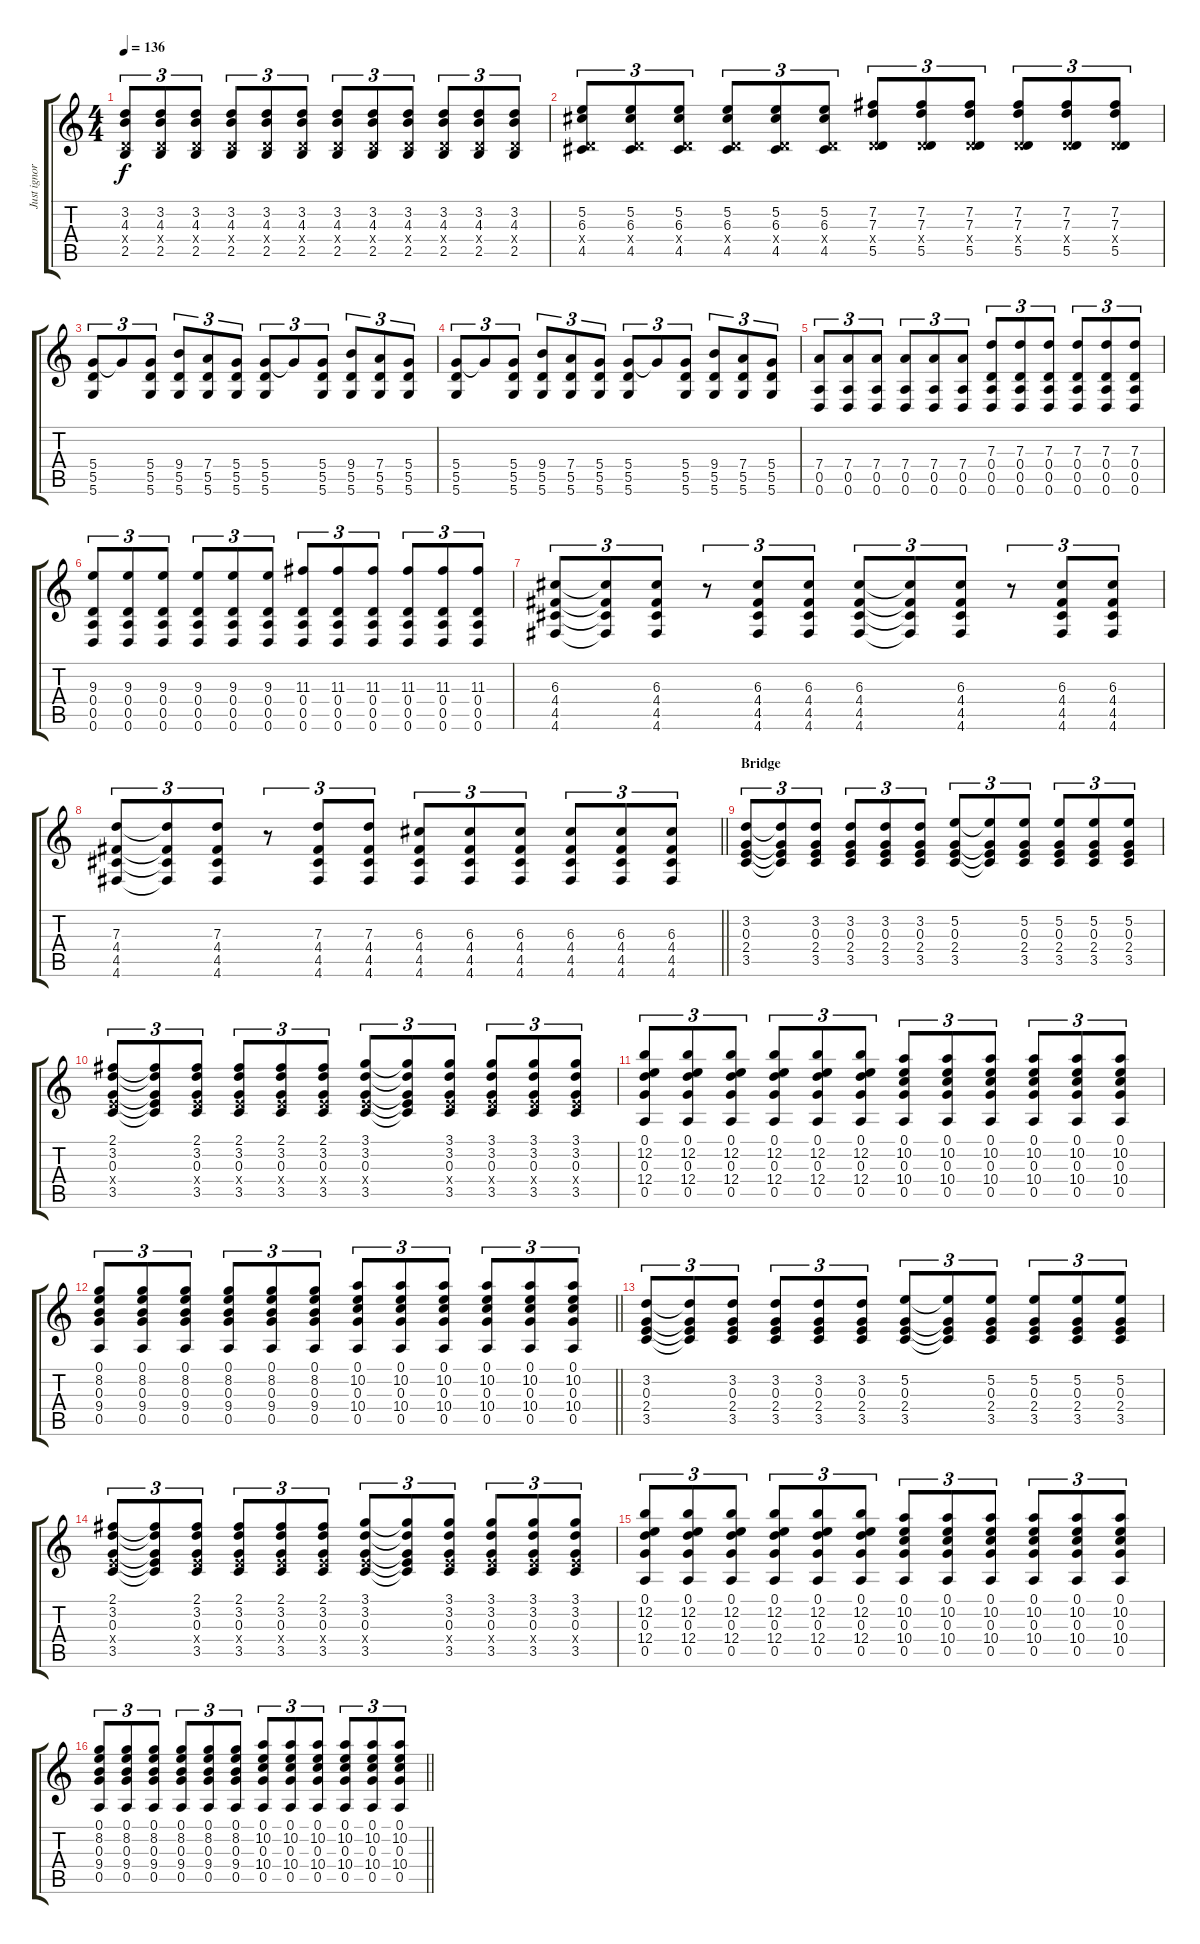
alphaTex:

\track ("Just ignore this Track" "Just ignor") {instrument electricguitarclean}
\staff {score tabs}
\tuning (E4 B3 G3 D3 A2 D2) {hide}
\ts (4 4)
\tempo 136
\clef g2
\ks c
(3.2 4.3 0.4{x} 2.5).8{tu (3 2) dy f} (3.2 4.3 0.4{x} 2.5).8{tu (3 2)} (3.2 4.3 0.4{x} 2.5).8{tu (3 2)} (3.2 4.3 0.4{x} 2.5).8{tu (3 2)} (3.2 4.3 0.4{x} 2.5).8{tu (3 2)} (3.2 4.3 0.4{x} 2.5).8{tu (3 2)} (3.2 4.3 0.4{x} 2.5).8{tu (3 2)} (3.2 4.3 0.4{x} 2.5).8{tu (3 2)} (3.2 4.3 0.4{x} 2.5).8{tu (3 2)} (3.2 4.3 0.4{x} 2.5).8{tu (3 2)} (3.2 4.3 0.4{x} 2.5).8{tu (3 2)} (3.2 4.3 0.4{x} 2.5).8{tu (3 2)} |
(5.2 6.3 0.4{x} 4.5).8{tu (3 2)} (5.2 6.3 0.4{x} 4.5).8{tu (3 2)} (5.2 6.3 0.4{x} 4.5).8{tu (3 2)} (5.2 6.3 0.4{x} 4.5).8{tu (3 2)} (5.2 6.3 0.4{x} 4.5).8{tu (3 2)} (5.2 6.3 0.4{x} 4.5).8{tu (3 2)} (7.2 7.3 0.4{x} 5.5).8{tu (3 2)} (7.2 7.3 0.4{x} 5.5).8{tu (3 2)} (7.2 7.3 0.4{x} 5.5).8{tu (3 2)} (7.2 7.3 0.4{x} 5.5).8{tu (3 2)} (7.2 7.3 0.4{x} 5.5).8{tu (3 2)} (7.2 7.3 0.4{x} 5.5).8{tu (3 2)} |
(5.4 5.5 5.6).8{tu (3 2)} 5.4{t}.8{tu (3 2)} (5.4 5.5 5.6).8{tu (3 2)} (9.4 5.5 5.6).8{tu (3 2)} (7.4 5.5 5.6).8{tu (3 2)} (5.4 5.5 5.6).8{tu (3 2)} (5.4 5.5 5.6).8{tu (3 2)} 5.4{t}.8{tu (3 2)} (5.4 5.5 5.6).8{tu (3 2)} (9.4 5.5 5.6).8{tu (3 2)} (7.4 5.5 5.6).8{tu (3 2)} (5.4 5.5 5.6).8{tu (3 2)} |
(5.4 5.5 5.6).8{tu (3 2)} 5.4{t}.8{tu (3 2)} (5.4 5.5 5.6).8{tu (3 2)} (9.4 5.5 5.6).8{tu (3 2)} (7.4 5.5 5.6).8{tu (3 2)} (5.4 5.5 5.6).8{tu (3 2)} (5.4 5.5 5.6).8{tu (3 2)} 5.4{t}.8{tu (3 2)} (5.4 5.5 5.6).8{tu (3 2)} (9.4 5.5 5.6).8{tu (3 2)} (7.4 5.5 5.6).8{tu (3 2)} (5.4 5.5 5.6).8{tu (3 2)} |
(7.4 0.5 0.6).8{tu (3 2)} (7.4 0.5 0.6).8{tu (3 2)} (7.4 0.5 0.6).8{tu (3 2)} (7.4 0.5 0.6).8{tu (3 2)} (7.4 0.5 0.6).8{tu (3 2)} (7.4 0.5 0.6).8{tu (3 2)} (7.3 0.4 0.5 0.6).8{tu (3 2)} (7.3 0.4 0.5 0.6).8{tu (3 2)} (7.3 0.4 0.5 0.6).8{tu (3 2)} (7.3 0.4 0.5 0.6).8{tu (3 2)} (7.3 0.4 0.5 0.6).8{tu (3 2)} (7.3 0.4 0.5 0.6).8{tu (3 2)} |
(9.3 0.4 0.5 0.6).8{tu (3 2)} (9.3 0.4 0.5 0.6).8{tu (3 2)} (9.3 0.4 0.5 0.6).8{tu (3 2)} (9.3 0.4 0.5 0.6).8{tu (3 2)} (9.3 0.4 0.5 0.6).8{tu (3 2)} (9.3 0.4 0.5 0.6).8{tu (3 2)} (11.3 0.4 0.5 0.6).8{tu (3 2)} (11.3 0.4 0.5 0.6).8{tu (3 2)} (11.3 0.4 0.5 0.6).8{tu (3 2)} (11.3 0.4 0.5 0.6).8{tu (3 2)} (11.3 0.4 0.5 0.6).8{tu (3 2)} (11.3 0.4 0.5 0.6).8{tu (3 2)} |
(6.3 4.4 4.5 4.6).8{tu (3 2) instrument overdrivenguitar} (6.3{t} 4.4{t} 4.5{t} 4.6{t}).8{tu (3 2)} (6.3 4.4 4.5 4.6).8{tu (3 2)} r.8{tu (3 2)} (6.3 4.4 4.5 4.6).8{tu (3 2)} (6.3 4.4 4.5 4.6).8{tu (3 2)} (6.3 4.4 4.5 4.6).8{tu (3 2)} (6.3{t} 4.4{t} 4.5{t} 4.6{t}).8{tu (3 2)} (6.3 4.4 4.5 4.6).8{tu (3 2)} r.8{tu (3 2)} (6.3 4.4 4.5 4.6).8{tu (3 2)} (6.3 4.4 4.5 4.6).8{tu (3 2)} |
\barLineRight lightlight
(7.3 4.4 4.5 4.6).8{tu (3 2)} (7.3{t} 4.4{t} 4.5{t} 4.6{t}).8{tu (3 2)} (7.3 4.4 4.5 4.6).8{tu (3 2)} r.8{tu (3 2)} (7.3 4.4 4.5 4.6).8{tu (3 2)} (7.3 4.4 4.5 4.6).8{tu (3 2)} (6.3 4.4 4.5 4.6).8{tu (3 2)} (6.3 4.4 4.5 4.6).8{tu (3 2)} (6.3 4.4 4.5 4.6).8{tu (3 2)} (6.3 4.4 4.5 4.6).8{tu (3 2)} (6.3 4.4 4.5 4.6).8{tu (3 2)} (6.3 4.4 4.5 4.6).8{tu (3 2)} |
\section ("" "Bridge")
(3.2 0.3 2.4 3.5).8{tu (3 2) instrument electricguitarclean} (3.2{t} 0.3{t} 2.4{t} 3.5{t}).8{tu (3 2)} (3.2 0.3 2.4 3.5).8{tu (3 2)} (3.2 0.3 2.4 3.5).8{tu (3 2)} (3.2 0.3 2.4 3.5).8{tu (3 2)} (3.2 0.3 2.4 3.5).8{tu (3 2)} (5.2 0.3 2.4 3.5).8{tu (3 2)} (5.2{t} 0.3{t} 2.4{t} 3.5{t}).8{tu (3 2)} (5.2 0.3 2.4 3.5).8{tu (3 2)} (5.2 0.3 2.4 3.5).8{tu (3 2)} (5.2 0.3 2.4 3.5).8{tu (3 2)} (5.2 0.3 2.4 3.5).8{tu (3 2)} |
(2.1 3.2 0.3 2.4{x} 3.5).8{tu (3 2)} (2.1{t} 3.2{t} 0.3{t} 2.4{t} 3.5{t}).8{tu (3 2)} (2.1 3.2 0.3 2.4{x} 3.5).8{tu (3 2)} (2.1 3.2 0.3 2.4{x} 3.5).8{tu (3 2)} (2.1 3.2 0.3 2.4{x} 3.5).8{tu (3 2)} (2.1 3.2 0.3 2.4{x} 3.5).8{tu (3 2)} (3.1 3.2 0.3 2.4{x} 3.5).8{tu (3 2)} (3.1{t} 3.2{t} 0.3{t} 2.4{t} 3.5{t}).8{tu (3 2)} (3.1 3.2 0.3 2.4{x} 3.5).8{tu (3 2)} (3.1 3.2 0.3 2.4{x} 3.5).8{tu (3 2)} (3.1 3.2 0.3 2.4{x} 3.5).8{tu (3 2)} (3.1 3.2 0.3 2.4{x} 3.5).8{tu (3 2)} |
(0.1 12.2 0.3 12.4 0.5).8{tu (3 2)} (0.1 12.2 0.3 12.4 0.5).8{tu (3 2)} (0.1 12.2 0.3 12.4 0.5).8{tu (3 2)} (0.1 12.2 0.3 12.4 0.5).8{tu (3 2)} (0.1 12.2 0.3 12.4 0.5).8{tu (3 2)} (0.1 12.2 0.3 12.4 0.5).8{tu (3 2)} (0.1 10.2 0.3 10.4 0.5).8{tu (3 2)} (0.1 10.2 0.3 10.4 0.5).8{tu (3 2)} (0.1 10.2 0.3 10.4 0.5).8{tu (3 2)} (0.1 10.2 0.3 10.4 0.5).8{tu (3 2)} (0.1 10.2 0.3 10.4 0.5).8{tu (3 2)} (0.1 10.2 0.3 10.4 0.5).8{tu (3 2)} |
\barLineRight lightlight
(0.1 8.2 0.3 9.4 0.5).8{tu (3 2)} (0.1 8.2 0.3 9.4 0.5).8{tu (3 2)} (0.1 8.2 0.3 9.4 0.5).8{tu (3 2)} (0.1 8.2 0.3 9.4 0.5).8{tu (3 2)} (0.1 8.2 0.3 9.4 0.5).8{tu (3 2)} (0.1 8.2 0.3 9.4 0.5).8{tu (3 2)} (0.1 10.2 0.3 10.4 0.5).8{tu (3 2)} (0.1 10.2 0.3 10.4 0.5).8{tu (3 2)} (0.1 10.2 0.3 10.4 0.5).8{tu (3 2)} (0.1 10.2 0.3 10.4 0.5).8{tu (3 2)} (0.1 10.2 0.3 10.4 0.5).8{tu (3 2)} (0.1 10.2 0.3 10.4 0.5).8{tu (3 2)} |
(3.2 0.3 2.4 3.5).8{tu (3 2) instrument electricguitarclean} (3.2{t} 0.3{t} 2.4{t} 3.5{t}).8{tu (3 2)} (3.2 0.3 2.4 3.5).8{tu (3 2)} (3.2 0.3 2.4 3.5).8{tu (3 2)} (3.2 0.3 2.4 3.5).8{tu (3 2)} (3.2 0.3 2.4 3.5).8{tu (3 2)} (5.2 0.3 2.4 3.5).8{tu (3 2)} (5.2{t} 0.3{t} 2.4{t} 3.5{t}).8{tu (3 2)} (5.2 0.3 2.4 3.5).8{tu (3 2)} (5.2 0.3 2.4 3.5).8{tu (3 2)} (5.2 0.3 2.4 3.5).8{tu (3 2)} (5.2 0.3 2.4 3.5).8{tu (3 2)} |
(2.1 3.2 0.3 2.4{x} 3.5).8{tu (3 2)} (2.1{t} 3.2{t} 0.3{t} 2.4{t} 3.5{t}).8{tu (3 2)} (2.1 3.2 0.3 2.4{x} 3.5).8{tu (3 2)} (2.1 3.2 0.3 2.4{x} 3.5).8{tu (3 2)} (2.1 3.2 0.3 2.4{x} 3.5).8{tu (3 2)} (2.1 3.2 0.3 2.4{x} 3.5).8{tu (3 2)} (3.1 3.2 0.3 2.4{x} 3.5).8{tu (3 2)} (3.1{t} 3.2{t} 0.3{t} 2.4{t} 3.5{t}).8{tu (3 2)} (3.1 3.2 0.3 2.4{x} 3.5).8{tu (3 2)} (3.1 3.2 0.3 2.4{x} 3.5).8{tu (3 2)} (3.1 3.2 0.3 2.4{x} 3.5).8{tu (3 2)} (3.1 3.2 0.3 2.4{x} 3.5).8{tu (3 2)} |
(0.1 12.2 0.3 12.4 0.5).8{tu (3 2)} (0.1 12.2 0.3 12.4 0.5).8{tu (3 2)} (0.1 12.2 0.3 12.4 0.5).8{tu (3 2)} (0.1 12.2 0.3 12.4 0.5).8{tu (3 2)} (0.1 12.2 0.3 12.4 0.5).8{tu (3 2)} (0.1 12.2 0.3 12.4 0.5).8{tu (3 2)} (0.1 10.2 0.3 10.4 0.5).8{tu (3 2)} (0.1 10.2 0.3 10.4 0.5).8{tu (3 2)} (0.1 10.2 0.3 10.4 0.5).8{tu (3 2)} (0.1 10.2 0.3 10.4 0.5).8{tu (3 2)} (0.1 10.2 0.3 10.4 0.5).8{tu (3 2)} (0.1 10.2 0.3 10.4 0.5).8{tu (3 2)} |
\barLineRight lightlight
(0.1 8.2 0.3 9.4 0.5).8{tu (3 2)} (0.1 8.2 0.3 9.4 0.5).8{tu (3 2)} (0.1 8.2 0.3 9.4 0.5).8{tu (3 2)} (0.1 8.2 0.3 9.4 0.5).8{tu (3 2)} (0.1 8.2 0.3 9.4 0.5).8{tu (3 2)} (0.1 8.2 0.3 9.4 0.5).8{tu (3 2)} (0.1 10.2 0.3 10.4 0.5).8{tu (3 2)} (0.1 10.2 0.3 10.4 0.5).8{tu (3 2)} (0.1 10.2 0.3 10.4 0.5).8{tu (3 2)} (0.1 10.2 0.3 10.4 0.5).8{tu (3 2)} (0.1 10.2 0.3 10.4 0.5).8{tu (3 2)} (0.1 10.2 0.3 10.4 0.5).8{tu (3 2)}
